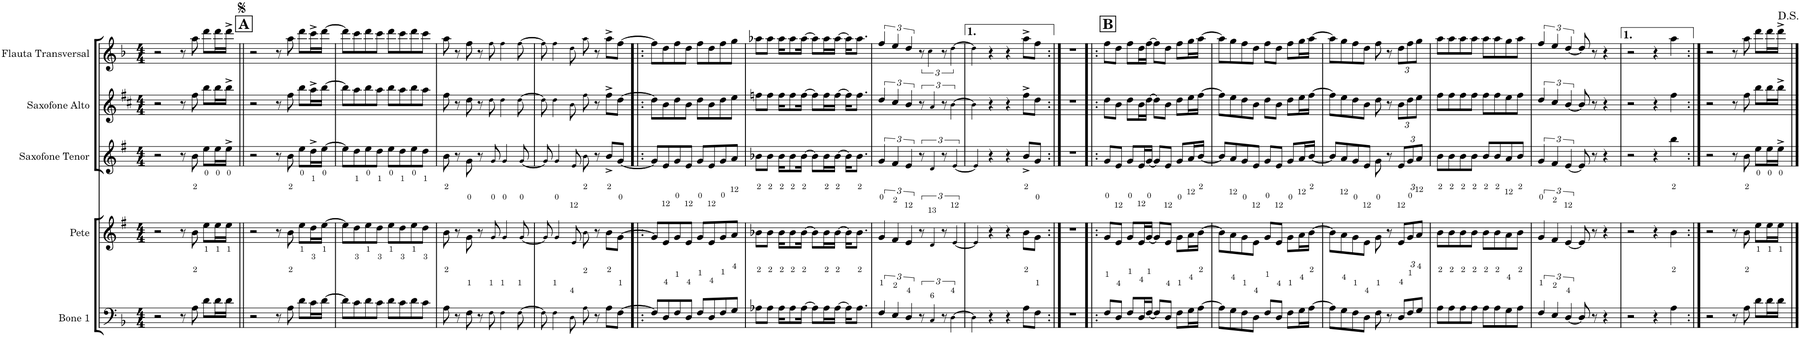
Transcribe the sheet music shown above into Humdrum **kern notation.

**kern	**kern	**kern	**kern	**kern
*part5	*part4	*part3	*part2	*part1
*staff5	*staff4	*staff3	*staff2	*staff1
*I"Bone 1	*I"Pete	*I"Saxofone Tenor	*I"Saxofone Alto	*I"Flauta Transversal
*I'Bone 1	*I'Pete	*I'Sax. Tn.	*	*I'Fl.
*clefF4	*clefG2	*clefG2	*clefG2	*clefG2
*	*Trd1c2	*Trd8c14	*Trd5c9	*
*k[b-]	*k[f#]	*k[f#]	*k[f#c#]	*k[b-]
*d:	*e:	*e:	*b:	*d:
*M4/4	*M4/4	*M4/4	*M4/4	*M4/4
=1	=1	=1	=1	=1
2r	2r	2r	2r	2r
8r	8r	8r	8r	8r
8A\	8b\	8b\	8ff#\	8aa\
8d\L	8ee\L	8ee\L	8bb\L	8ddd\L
16d\L	16ee\L	16ee\L	16bb\L	16ddd\L
16d\JJ	16ee\JJ	16ee^\JJ	16bb^\JJ	16ddd^\JJ
!!LO:REH:place=s1:a:B:cj:fs=14:t=A
=2||	=2||	=2||	=2||	=2||
2r	2r	2r	2r	2r
8r	8r	8r	8r	8r
8A\	8b\	8b\	8ff#\	8aa\
8d\L	8ee\L	8ee\L	8bb\L	8ddd\L
16c\L	16dd\L	16dd^\L	16aa^\L	16ccc^\L
[16d\JJ	[16ee\JJ	[16ee\JJ	[16bb\JJ	[16ddd\JJ
=3	=3	=3	=3	=3
8d\L]	8ee\L]	8ee\L]	8bb\L]	8ddd\L]
8c\	8dd\	8dd\	8aa\	8ccc\
8d\	8ee\	8ee\	8bb\	8ddd\
8c\J	8dd\J	8dd\J	8aa\J	8ccc\J
8d\L	8ee\L	8ee\L	8bb\L	8ddd\L
8c\	8dd\	8dd\	8aa\	8ccc\
8d\	8ee\	8ee\	8bb\	8ddd\
8c\J	8dd\J	8dd\J	8aa\J	8ccc\J
=4	=4	=4	=4	=4
8A\	8b\	8b\	8ff#\	8aa\
8r	8r	8r	8r	8r
8F\	8g\	8g\	8dd\	8ff\
8r	8r	8r	8r	8r
8F!\	8g!/	8g!/	8dd!\	8ff!\
4F!\	4g!/	4g!/	4dd!\	4ff!\
[8F!\	[8g!/	[8g!/	[8dd!\	[8ff!\
=5	=5	=5	=5	=5
8F!\]	8g!/]	8g!/]	8dd!\]	8ff!\]
4F!\	4g!/	4g!/	4dd!\	4ff!\
8D!\	8e!/	8e!/	8b!\	8dd!\
8A!\	8b!\	8b!\	8ff#!\	8aa!\
8r	8r	8r	8r	8r
8A\L	8b\L	8b^/L	8ff#^\L	8aa^\L
[8F\J	[8g\J	[8g/J	[8dd\J	[8ff\J
=6!|:	=6!|:	=6!|:	=6!|:	=6!|:
8F/L]	8g/L]	8g/L]	8dd\L]	8ff\L]
8D/	8e/	8e/	8b\	8dd\
8F/	8g/	8g/	8dd\	8ff\
8D/J	8e/J	8e/J	8b\J	8dd\J
8F/L	8g/L	8g/L	8dd\L	8ff\L
8D/	8e/	8e/	8b\	8dd\
8F/	8g/	8g/	8dd\	8ff\
8G/J	8a/J	8a/J	8ee\J	8gg\J
=7	=7	=7	=7	=7
8A-X\L	8b-X\L	8b-X\L	8ffn\L	8aa-X\L
8A-\J	8b-\J	8b-\J	8ff\J	8aa-\J
16A-\KL	16b-\KL	16b-\KL	16ff\KL	16aa-\KL
8A-\	8b-\	8b-\	8ff\	8aa-\
[16A-\Jk	[16b-\Jk	[16b-\Jk	[16ff\Jk	[16aa-\Jk
8A-\L]	8b-\L]	8b-\L]	8ff\L]	8aa-\L]
16A-\L	16b-\L	16b-\L	16ff\L	16aa-\L
[16A-\JJ	[16b-\JJ	[16b-\JJ	[16ff\JJ	[16aa-\JJ
16A-\KL]	16b-\KL]	16b-\KL]	16ff\KL]	16aa-\KL]
8.A-\J	8.b-\J	8.b-\J	8.ff\J	8.aa-\J
=8	=8	=8	=8	=8
6F/	6g/	6g/	6dd/	6ff/
6E/	6f#/	6f#/	6cc#/	6ee/
6D/	6e/	6e/	6b/	6dd/
12r	12r	12r	12r	12r
6C!/	6d!/	6d!/	6a!/	6cc!\
12r	12r	12r	12r	12r
[6D!\	[6e!/	[6e!/	[6b!\	[6dd!\
=9	=9	=9	=9	=9
4D!\]	4e!/]	4e!/]	4b!\]	4dd!\]
4r	4r	4r	4r	4r
4r	4r	4r	4r	4r
8A\L	8b\L	8b^/L	8ff#^\L	8aa^\L
8F\J	8g\J	8g/J	8dd\J	8ff\J
=10:|!	=10:|!	=10:|!	=10:|!	=10:|!
1r	1r	1r	1r	1r
!!LO:REH:place=s1:a:B:cj:fs=14:t=B:qo=0.16666666666666666
=11!|:	=11!|:	=11!|:	=11!|:	=11!|:
8F/L	8g/L	8g/L	8dd\L	8ff\L
8D/J	8e/J	8e/J	8b\J	8dd\J
8F/L	8g/L	8g/L	8dd\L	8ff\L
16D/L	16e/L	16e/L	16b\L	16dd\L
[16F/JJ	[16g/JJ	[16g/JJ	[16dd\JJ	[16ff\JJ
8F/L]	8g/L]	8g/L]	8dd\L]	8ff\L]
8D/J	8e/J	8e/J	8b\J	8dd\J
8F\L	8g\L	8g/L	8dd\L	8ff\L
16G\L	16a\L	16a/L	16ee\L	16gg\L
[16A\JJ	[16b\JJ	[16b/JJ	[16ff#\JJ	[16aa\JJ
=12	=12	=12	=12	=12
8A\L]	8b\L]	8b/L]	8ff#\L]	8aa\L]
8G\	8a\	8a/	8ee\	8gg\
8F\	8g\	8g/	8dd\	8ff\
8D\J	8e\J	8e/J	8b\J	8dd\J
8F/L	8g/L	8g/L	8dd\L	8ff\L
8D/J	8e/J	8e/J	8b\J	8dd\J
8F\L	8g\L	8g/L	8dd\L	8ff\L
16G\L	16a\L	16a/L	16ee\L	16gg\L
[16A\JJ	[16b\JJ	[16b/JJ	[16ff#\JJ	[16aa\JJ
=13	=13	=13	=13	=13
8A\L]	8b\L]	8b/L]	8ff#\L]	8aa\L]
8G\	8a\	8a/	8ee\	8gg\
8F\	8g\	8g/	8dd\	8ff\
8D\J	8e\J	8e/J	8b\J	8dd\J
8F\	8g\	8g\	8dd\	8ff\
8r	8r	8r	8r	8r
*Xbrackettup	*Xbrackettup	*Xbrackettup	*Xbrackettup	*Xbrackettup
12D/L	12e/L	12e/L	12b\L	12dd\L
12F/	12g/	12g/	12dd\	12ff\
12G/J	12a/J	12a/J	12ee\J	12gg\J
=14	=14	=14	=14	=14
8A\L	8b\L	8b\L	8ff#\L	8aa\L
8A\	8b\	8b\	8ff#\	8aa\
8A\	8b\	8b\	8ff#\	8aa\
8A\J	8b\J	8b\J	8ff#\J	8aa\J
8A\L	8b\L	8b/L	8ff#\L	8aa\L
8A\	8b\	8b/	8ff#\	8aa\
8G\	8a\	8a/	8ee\	8gg\
8A\J	8b\J	8b/J	8ff#\J	8aa\J
=15	=15	=15	=15	=15
*brackettup	*brackettup	*brackettup	*brackettup	*brackettup
6F/	6g/	6g/	6dd/	6ff/
6E/	6f#/	6f#/	6cc#/	6ee/
[6D/	[6e/	[6e/	[6b/	[6dd/
8D/]	8e/]	8e/]	8b/]	8dd/]
8r	8r	8r	8r	8r
4r	4r	4r	4r	4r
=16	=16	=16	=16	=16
2r	2r	2r	2r	2r
4r	4r	4r	4r	4r
4A\	4b\	4bb\	4ff#\	4aa\
=17:|!	=17:|!	=17:|!	=17:|!	=17:|!
2r	2r	2r	2r	2r
8r	8r	8r	8r	8r
8A\	8b\	8b\	8ff#\	8aa\
8d\L	8ee\L	8ee\L	8bb\L	8ddd\L
16d\L	16ee\L	16ee\L	16bb\L	16ddd\L
16d\JJ	16ee\JJ	16ee^\JJ	16bb^\JJ	16ddd^\JJ
==	==	==	==	==
*-	*-	*-	*-	*-
